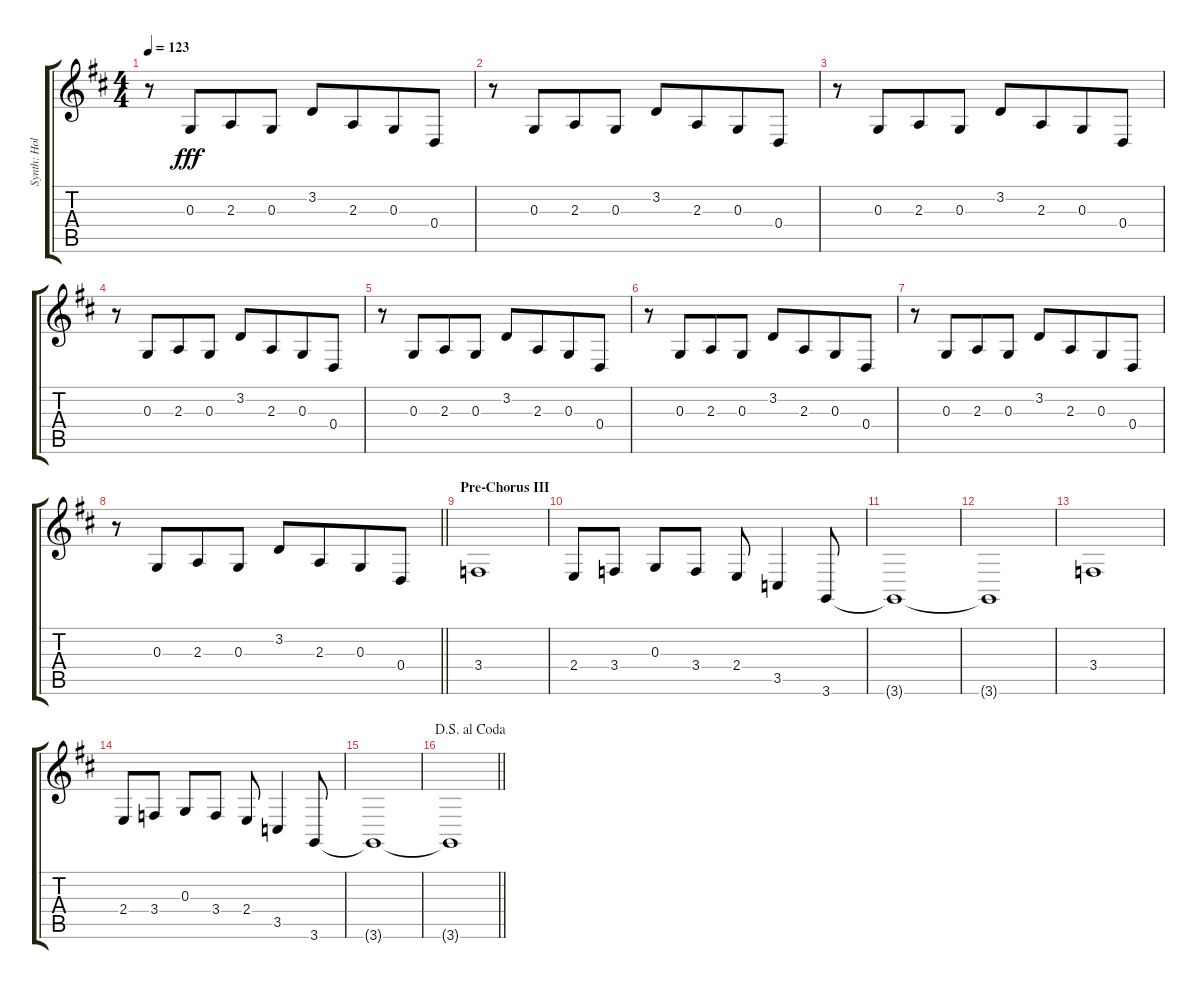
\track ("Synth: Holly" "Synth: Hol") {instrument electricgrandpiano}
\staff {score tabs}
\tuning (E4 B3 G3 D3 A2 E2) {hide}
\ts (4 4)
\tempo 123
\clef g2
\ks d
r.8{dy fff} 0.3.8{beam merge} 2.3.8 0.3.8 3.2.8 2.3.8{beam merge} 0.3.8 0.4.8 |
r.8 0.3.8{beam merge} 2.3.8 0.3.8 3.2.8 2.3.8{beam merge} 0.3.8 0.4.8 |
r.8 0.3.8{beam merge} 2.3.8 0.3.8 3.2.8 2.3.8{beam merge} 0.3.8 0.4.8 |
r.8 0.3.8{beam merge} 2.3.8 0.3.8 3.2.8 2.3.8{beam merge} 0.3.8 0.4.8 |
r.8 0.3.8{beam merge} 2.3.8 0.3.8 3.2.8 2.3.8{beam merge} 0.3.8 0.4.8 |
r.8 0.3.8{beam merge} 2.3.8 0.3.8 3.2.8 2.3.8{beam merge} 0.3.8 0.4.8 |
r.8 0.3.8{beam merge} 2.3.8 0.3.8 3.2.8 2.3.8{beam merge} 0.3.8 0.4.8 |
\barLineRight lightlight
r.8 0.3.8{beam merge} 2.3.8 0.3.8 3.2.8 2.3.8{beam merge} 0.3.8 0.4.8 |
\section ("" "Pre-Chorus III")
3.4.1 |
2.4.8 3.4.8 0.3.8 3.4.8 2.4.8 3.5.4 3.6.8 |
3.6{t}.1 |
3.6{t}.1 |
3.4.1 |
2.4.8 3.4.8 0.3.8 3.4.8 2.4.8 3.5.4 3.6.8 |
3.6{t}.1 |
\jump dalsegnoalcoda
\barLineRight lightlight
3.6{t}.1
